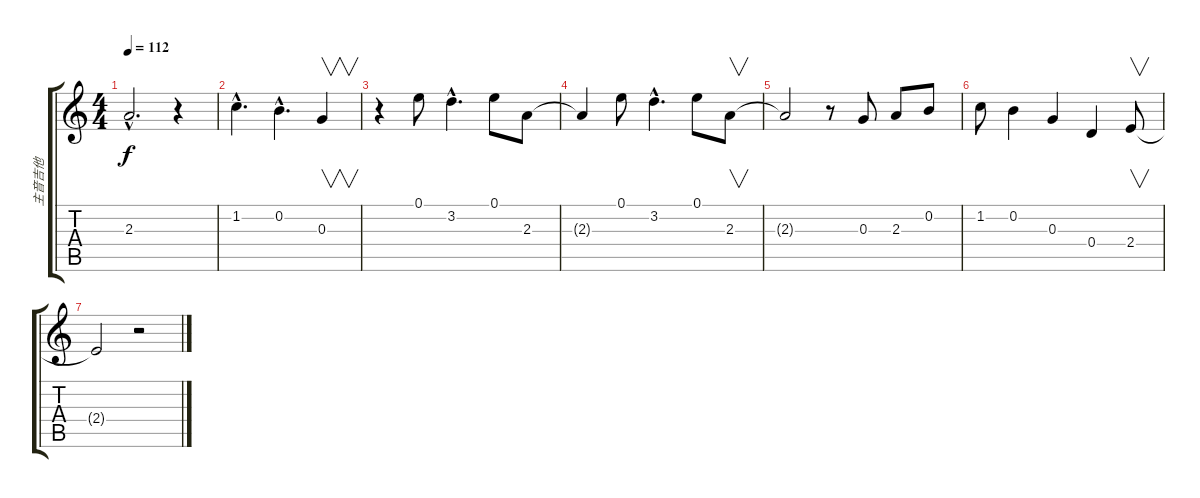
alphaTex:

\track ("主音吉他" "主音吉他") {instrument distortionguitar}
\staff {score tabs}
\tuning (E4 B3 G3 D3 A2 E2) {hide}
\ts (4 4)
\tempo 112
\clef g2
\ks c
2.3{hac t}.2{d dy f} r.4 |
1.2{hac}.4{d} 0.2{hac}.4{d} 0.3.4{v} |
r.4 0.1.8 3.2{hac}.4{d} 0.1.8 2.3.8 |
2.3{t}.4 0.1.8 3.2{hac}.4{d} 0.1.8 2.3.8{v} |
2.3{t}.2 r.8 0.3.8 2.3.8 0.2.8 |
1.2.8 0.2.4 0.3.4 0.4.4 2.4.8{v} |
2.4{t}.2 r.2
